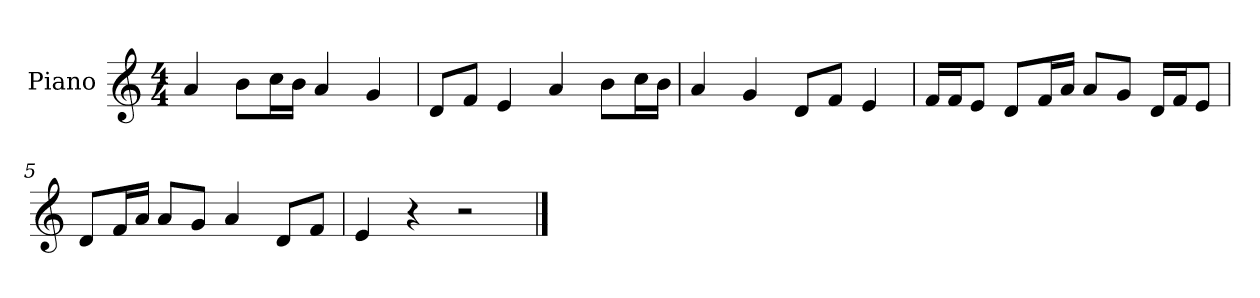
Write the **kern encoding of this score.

**kern
*part1
*staff1
*I"Piano
*I'P-no
*clefG2
*k[]
*M4/4
*MM90
=1
4a/
8b\L
16cc\L
16b\JJ
4a/
4g/
=2
8d/L
8f/J
4e/
4a/
8b\L
16cc\L
16b\JJ
=3
4a/
4g/
8d/L
8f/J
4e/
=4
16f/LL
16f/J
8e/J
8d/L
16f/L
16a/JJ
8a/L
8g/J
16d/LL
16f/J
8e/J
=5
8d/L
16f/L
16a/JJ
8a/L
8g/J
4a/
8d/L
8f/J
!!LO:LB:g=z
=6
4e/
4r
2r
==
*-
